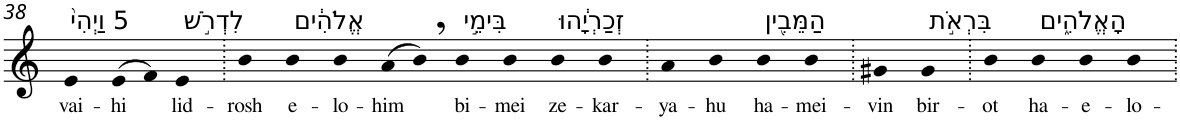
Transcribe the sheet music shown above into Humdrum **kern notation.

**kern	**text
*part1	*part1
*staff1	*staff1
*I"Piano	*
*I'Pno	*
!!LO:PB:g=z
*clefG2	*
*k[]	*
=38	=38
!LO:TX:a:t=5 וַיְהִי֙	!
!	!LO:LY:b
4e	vai-
!	!LO:LY:b
(>8e	-hi
8f)	.
!LO:TX:a:t=לִדְרֹ֣שׁ	!
!	!LO:LY:b
4e	lid-
=39.	=39.
!	!LO:LY:b
4b	-rosh
!LO:TX:a:t=אֱלֹהִ֔ים	!
!	!LO:LY:b
4b	e-
!	!LO:LY:b
4b	-lo-
!	!LO:LY:b
(>8a	-him
8b,)	.
!LO:TX:a:t=בִּימֵ֣י	!
!	!LO:LY:b
4b	bi-
!	!LO:LY:b
4b	-mei
!LO:TX:a:t=זְכַרְיָ֔הוּ	!
!	!LO:LY:b
4b	ze-
!	!LO:LY:b
4b	-kar-
=40.	=40.
!	!LO:LY:b
4a	-ya-
!	!LO:LY:b
4b	-hu
!LO:TX:a:t=הַמֵּבִ֖ין	!
!	!LO:LY:b
4b	ha-
!	!LO:LY:b
4b	-mei-
=41.	=41.
!	!LO:LY:b
4g#X	-vin
!LO:TX:a:t=בִּרְאֹ֣ת	!
!	!LO:LY:b
4g#	bir-
=42.	=42.
!	!LO:LY:b
4b	-ot
!LO:TX:a:t=הָאֱלֹהִ֑ים	!
!	!LO:LY:b
4b	ha-
!	!LO:LY:b
4b	-e-
!	!LO:LY:b
4b	-lo-
=.	=.
*-	*-
